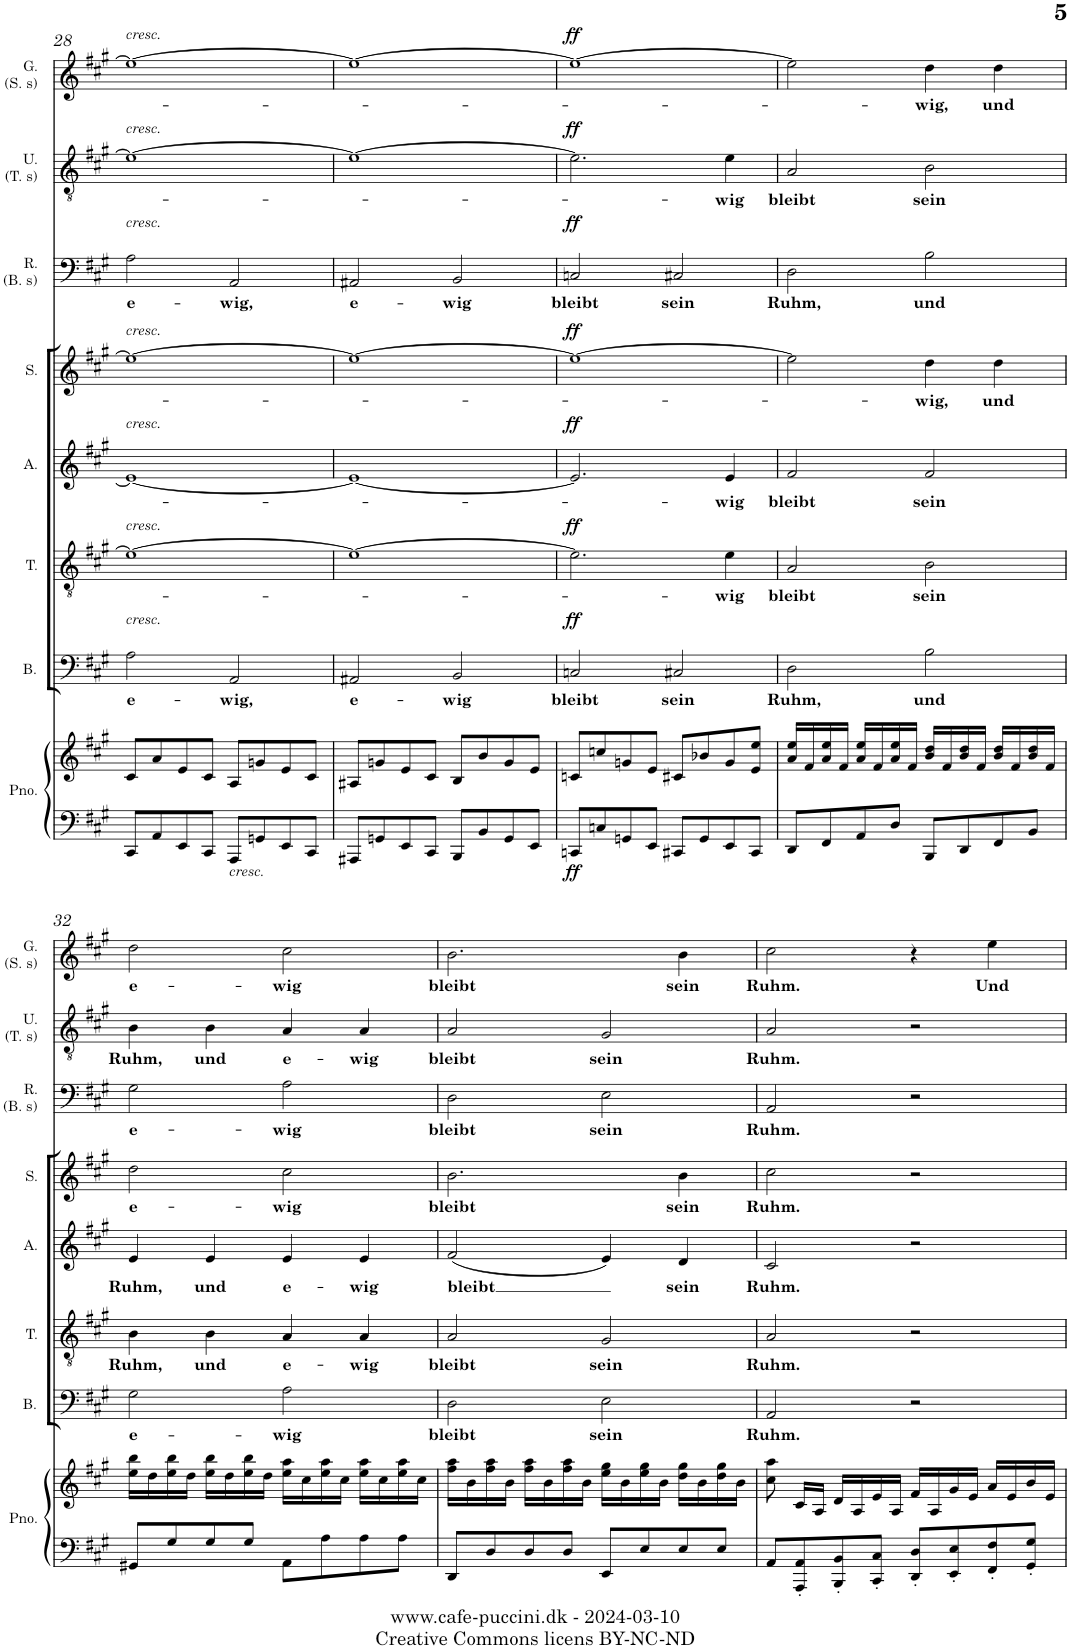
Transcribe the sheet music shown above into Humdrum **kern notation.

**kern	**kern	**dynam	**kern	**text	**dynam	**kern	**text	**dynam	**kern	**text	**dynam	**kern	**text	**dynam	**kern	**text	**dynam	**kern	**text	**dynam	**kern	**text	**dynam
*part8	*part8	*part8	*part7	*part7	*part7	*part6	*part6	*part6	*part5	*part5	*part5	*part4	*part4	*part4	*part3	*part3	*part3	*part2	*part2	*part2	*part1	*part1	*part1
*staff9	*staff8	*staff8/9	*staff7	*staff7	*staff7	*staff6	*staff6	*staff6	*staff5	*staff5	*staff5	*staff4	*staff4	*staff4	*staff3	*staff3	*staff3	*staff2	*staff2	*staff2	*staff1	*staff1	*staff1
*I"Piano	*	*	*I"Bass	*	*	*I"Tenor	*	*	*I"Alto	*	*	*I"Soprano	*	*	*I"Raphael (Bass solo)	*	*	*I"Uriel (Tenor solo)	*	*	*I"Gabriel (Soprano solo)	*	*
*I'Pno.	*	*	*I'B.	*	*	*I'T.	*	*	*I'A.	*	*	*I'S.	*	*	*I'R. (B. s)	*	*	*I'U. (T. s)	*	*	*I'G. (S. s)	*	*
!!LO:PB:g=z
*clefF4	*clefG2	*	*clefF4	*	*	*clefGv2	*	*	*clefG2	*	*	*clefG2	*	*	*clefF4	*	*	*clefGv2	*	*	*clefG2	*	*
*k[f#c#g#]	*k[f#c#g#]	*	*k[f#c#g#]	*	*	*k[f#c#g#]	*	*	*k[f#c#g#]	*	*	*k[f#c#g#]	*	*	*k[f#c#g#]	*	*	*k[f#c#g#]	*	*	*k[f#c#g#]	*	*
*M4/4	*M4/4	*	*M4/4	*	*	*M4/4	*	*	*M4/4	*	*	*M4/4	*	*	*M4/4	*	*	*M4/4	*	*	*M4/4	*	*
*met(c)	*met(c)	*	*met(c)	*	*	*met(c)	*	*	*met(c)	*	*	*met(c)	*	*	*met(c)	*	*	*met(c)	*	*	*met(c)	*	*
=28	=28	=28	=28	=28	=28	=28	=28	=28	=28	=28	=28	=28	=28	=28	=28	=28	=28	=28	=28	=28	=28	=28	=28
!	!	!	!	!	!	!	!	!	!	!	!	!	!	!	!	!	!	!	!	!	!LO:TX:a:i:t=cresc.	!	!
!	!	!	!	!	!	!	!	!	!	!	!	!	!	!	!	!	!	!LO:TX:a:i:t=cresc.	!	!	!	!	!
!	!	!	!	!	!	!	!	!	!	!	!	!	!	!	!LO:TX:a:i:t=cresc.	!	!	!	!	!	!	!	!
!	!	!	!	!	!	!	!	!	!	!	!	!LO:TX:a:i:t=cresc.	!	!	!	!	!	!	!	!	!	!	!
!	!	!	!	!	!	!	!	!	!LO:TX:a:i:t=cresc.	!	!	!	!	!	!	!	!	!	!	!	!	!	!
!	!	!	!	!	!	!LO:TX:a:i:t=cresc.	!	!	!	!	!	!	!	!	!	!	!	!	!	!	!	!	!
!	!	!	!LO:TX:a:i:t=cresc.	!	!	!	!	!	!	!	!	!	!	!	!	!	!	!	!	!	!	!	!
!	!	!	!	!LO:LY:b	!	!	!	!	!	!	!	!	!	!	!	!LO:LY:b	!	!	!	!	!	!	!
8CC#/L	8c#/L	.	2A\	e-	.	1e_	.	.	1e_	.	.	1ee_	.	.	2A\	e-	.	1e_	.	.	1ee_	.	.
8AA/	8a/	.	.	.	.	.	.	.	.	.	.	.	.	.	.	.	.	.	.	.	.	.	.
8EE/	8e/	.	.	.	.	.	.	.	.	.	.	.	.	.	.	.	.	.	.	.	.	.	.
8CC#/J	8c#/J	.	.	.	.	.	.	.	.	.	.	.	.	.	.	.	.	.	.	.	.	.	.
!LO:TX:b:i:t=cresc.	!	!	!	!	!	!	!	!	!	!	!	!	!	!	!	!	!	!	!	!	!	!	!
!	!	!	!	!LO:LY:b	!	!	!	!	!	!	!	!	!	!	!	!LO:LY:b	!	!	!	!	!	!	!
8AAA/L	8A/L	.	2AA/	-wig,	.	.	.	.	.	.	.	.	.	.	2AA/	-wig,	.	.	.	.	.	.	.
8GGn/	8gn/	.	.	.	.	.	.	.	.	.	.	.	.	.	.	.	.	.	.	.	.	.	.
8EE/	8e/	.	.	.	.	.	.	.	.	.	.	.	.	.	.	.	.	.	.	.	.	.	.
8CC#/J	8c#/J	.	.	.	.	.	.	.	.	.	.	.	.	.	.	.	.	.	.	.	.	.	.
=29	=29	=29	=29	=29	=29	=29	=29	=29	=29	=29	=29	=29	=29	=29	=29	=29	=29	=29	=29	=29	=29	=29	=29
!	!	!	!	!LO:LY:b	!	!	!	!	!	!	!	!	!	!	!	!LO:LY:b	!	!	!	!	!	!	!
8AAA#X/L	8A#X/L	.	2AA#X/	e-	.	1e_	.	.	1e_	.	.	1ee_	.	.	2AA#X/	e-	.	1e_	.	.	1ee_	.	.
8GGn/	8gn/	.	.	.	.	.	.	.	.	.	.	.	.	.	.	.	.	.	.	.	.	.	.
8EE/	8e/	.	.	.	.	.	.	.	.	.	.	.	.	.	.	.	.	.	.	.	.	.	.
8CC#/J	8c#/J	.	.	.	.	.	.	.	.	.	.	.	.	.	.	.	.	.	.	.	.	.	.
!	!	!	!	!LO:LY:b	!	!	!	!	!	!	!	!	!	!	!	!LO:LY:b	!	!	!	!	!	!	!
8BBB/L	8B/L	.	2BB/	-wig	.	.	.	.	.	.	.	.	.	.	2BB/	-wig	.	.	.	.	.	.	.
8BB/	8b/	.	.	.	.	.	.	.	.	.	.	.	.	.	.	.	.	.	.	.	.	.	.
8GG/	8g/	.	.	.	.	.	.	.	.	.	.	.	.	.	.	.	.	.	.	.	.	.	.
8EE/J	8e/J	.	.	.	.	.	.	.	.	.	.	.	.	.	.	.	.	.	.	.	.	.	.
=30	=30	=30	=30	=30	=30	=30	=30	=30	=30	=30	=30	=30	=30	=30	=30	=30	=30	=30	=30	=30	=30	=30	=30
!	!	!LO:DY:b=2	!	!LO:LY:b	!LO:DY:a	!	!	!LO:DY:a	!	!	!LO:DY:a	!	!	!LO:DY:a	!	!LO:LY:b	!LO:DY:a	!	!	!LO:DY:a	!	!	!LO:DY:a
8CCn/L	8cn/L	ff	2Cn/	bleibt	ff	2.e\]	.	ff	2.e/]	.	ff	1ee_	.	ff	2Cn/	bleibt	ff	2.e\]	.	ff	1ee_	.	ff
8Cn/	8ccn/	.	.	.	.	.	.	.	.	.	.	.	.	.	.	.	.	.	.	.	.	.	.
8GGn/	8gn/	.	.	.	.	.	.	.	.	.	.	.	.	.	.	.	.	.	.	.	.	.	.
8EE/J	8e/J	.	.	.	.	.	.	.	.	.	.	.	.	.	.	.	.	.	.	.	.	.	.
!	!	!	!	!LO:LY:b	!	!	!	!	!	!	!	!	!	!	!	!LO:LY:b	!	!	!	!	!	!	!
8CC#X/L	8c#X/L	.	2C#X/	sein	.	.	.	.	.	.	.	.	.	.	2C#X/	sein	.	.	.	.	.	.	.
8GG/	8b-X/	.	.	.	.	.	.	.	.	.	.	.	.	.	.	.	.	.	.	.	.	.	.
!	!	!	!	!	!	!	!LO:LY:b	!	!	!LO:LY:b	!	!	!	!	!	!	!	!	!LO:LY:b	!	!	!	!
8EE/	8g/	.	.	.	.	4e\	-wig	.	4e/	-wig	.	.	.	.	.	.	.	4e\	-wig	.	.	.	.
8CC#/J	8e/ 8ee/J	.	.	.	.	.	.	.	.	.	.	.	.	.	.	.	.	.	.	.	.	.	.
=31	=31	=31	=31	=31	=31	=31	=31	=31	=31	=31	=31	=31	=31	=31	=31	=31	=31	=31	=31	=31	=31	=31	=31
!	!	!	!	!LO:LY:b	!	!	!LO:LY:b	!	!	!LO:LY:b	!	!	!	!	!	!LO:LY:b	!	!	!LO:LY:b	!	!	!	!
8DD/L	16a/ 16ee/LL	.	2D\	Ruhm,	.	2A/	bleibt	.	2f#/	bleibt	.	2ee\]	.	.	2D\	Ruhm,	.	2A/	bleibt	.	2ee\]	.	.
.	16f#/	.	.	.	.	.	.	.	.	.	.	.	.	.	.	.	.	.	.	.	.	.	.
8FF#/	16a/ 16ee/	.	.	.	.	.	.	.	.	.	.	.	.	.	.	.	.	.	.	.	.	.	.
.	16f#/JJ	.	.	.	.	.	.	.	.	.	.	.	.	.	.	.	.	.	.	.	.	.	.
8AA/	16a/ 16ee/LL	.	.	.	.	.	.	.	.	.	.	.	.	.	.	.	.	.	.	.	.	.	.
.	16f#/	.	.	.	.	.	.	.	.	.	.	.	.	.	.	.	.	.	.	.	.	.	.
8D/J	16a/ 16ee/	.	.	.	.	.	.	.	.	.	.	.	.	.	.	.	.	.	.	.	.	.	.
.	16f#/JJ	.	.	.	.	.	.	.	.	.	.	.	.	.	.	.	.	.	.	.	.	.	.
!	!	!	!	!LO:LY:b	!	!	!LO:LY:b	!	!	!LO:LY:b	!	!	!LO:LY:b	!	!	!LO:LY:b	!	!	!LO:LY:b	!	!	!LO:LY:b	!
8BBB/L	16b/ 16dd/LL	.	2B\	und	.	2B\	sein	.	2f#/	sein	.	4dd\	-wig,	.	2B\	und	.	2B\	sein	.	4dd\	-wig,	.
.	16f#/	.	.	.	.	.	.	.	.	.	.	.	.	.	.	.	.	.	.	.	.	.	.
8DD/	16b/ 16dd/	.	.	.	.	.	.	.	.	.	.	.	.	.	.	.	.	.	.	.	.	.	.
.	16f#/JJ	.	.	.	.	.	.	.	.	.	.	.	.	.	.	.	.	.	.	.	.	.	.
!	!	!	!	!	!	!	!	!	!	!	!	!	!LO:LY:b	!	!	!	!	!	!	!	!	!LO:LY:b	!
8FF#/	16b/ 16dd/LL	.	.	.	.	.	.	.	.	.	.	4dd\	und	.	.	.	.	.	.	.	4dd\	und	.
.	16f#/	.	.	.	.	.	.	.	.	.	.	.	.	.	.	.	.	.	.	.	.	.	.
8BB/J	16b/ 16dd/	.	.	.	.	.	.	.	.	.	.	.	.	.	.	.	.	.	.	.	.	.	.
.	16f#/JJ	.	.	.	.	.	.	.	.	.	.	.	.	.	.	.	.	.	.	.	.	.	.
!!LO:LB:g=z
=32	=32	=32	=32	=32	=32	=32	=32	=32	=32	=32	=32	=32	=32	=32	=32	=32	=32	=32	=32	=32	=32	=32	=32
!	!	!	!	!LO:LY:b	!	!	!LO:LY:b	!	!	!LO:LY:b	!	!	!LO:LY:b	!	!	!LO:LY:b	!	!	!LO:LY:b	!	!	!LO:LY:b	!
8GG#X/L	16ee\ 16bb\LL	.	2G#\	e-	.	4B\	Ruhm,	.	4e/	Ruhm,	.	2dd\	e-	.	2G#\	e-	.	4B\	Ruhm,	.	2dd\	e-	.
.	16dd\	.	.	.	.	.	.	.	.	.	.	.	.	.	.	.	.	.	.	.	.	.	.
8G#/	16ee\ 16bb\	.	.	.	.	.	.	.	.	.	.	.	.	.	.	.	.	.	.	.	.	.	.
.	16dd\JJ	.	.	.	.	.	.	.	.	.	.	.	.	.	.	.	.	.	.	.	.	.	.
!	!	!	!	!	!	!	!LO:LY:b	!	!	!LO:LY:b	!	!	!	!	!	!	!	!	!LO:LY:b	!	!	!	!
8G#/	16ee\ 16bb\LL	.	.	.	.	4B\	und	.	4e/	und	.	.	.	.	.	.	.	4B\	und	.	.	.	.
.	16dd\	.	.	.	.	.	.	.	.	.	.	.	.	.	.	.	.	.	.	.	.	.	.
8G#/J	16ee\ 16bb\	.	.	.	.	.	.	.	.	.	.	.	.	.	.	.	.	.	.	.	.	.	.
.	16dd\JJ	.	.	.	.	.	.	.	.	.	.	.	.	.	.	.	.	.	.	.	.	.	.
!	!	!	!	!LO:LY:b	!	!	!LO:LY:b	!	!	!LO:LY:b	!	!	!LO:LY:b	!	!	!LO:LY:b	!	!	!LO:LY:b	!	!	!LO:LY:b	!
8AA\L	16ee\ 16aa\LL	.	2A\	-wig	.	4A/	e-	.	4e/	e-	.	2cc#\	-wig	.	2A\	-wig	.	4A/	e-	.	2cc#\	-wig	.
.	16cc#\	.	.	.	.	.	.	.	.	.	.	.	.	.	.	.	.	.	.	.	.	.	.
8A\	16ee\ 16aa\	.	.	.	.	.	.	.	.	.	.	.	.	.	.	.	.	.	.	.	.	.	.
.	16cc#\JJ	.	.	.	.	.	.	.	.	.	.	.	.	.	.	.	.	.	.	.	.	.	.
!	!	!	!	!	!	!	!LO:LY:b	!	!	!LO:LY:b	!	!	!	!	!	!	!	!	!LO:LY:b	!	!	!	!
8A\	16ee\ 16aa\LL	.	.	.	.	4A/	-wig	.	4e/	-wig	.	.	.	.	.	.	.	4A/	-wig	.	.	.	.
.	16cc#\	.	.	.	.	.	.	.	.	.	.	.	.	.	.	.	.	.	.	.	.	.	.
8A\J	16ee\ 16aa\	.	.	.	.	.	.	.	.	.	.	.	.	.	.	.	.	.	.	.	.	.	.
.	16cc#\JJ	.	.	.	.	.	.	.	.	.	.	.	.	.	.	.	.	.	.	.	.	.	.
=33	=33	=33	=33	=33	=33	=33	=33	=33	=33	=33	=33	=33	=33	=33	=33	=33	=33	=33	=33	=33	=33	=33	=33
!	!	!	!	!LO:LY:b	!	!	!LO:LY:b	!	!	!LO:LY:b	!	!	!LO:LY:b	!	!	!LO:LY:b	!	!	!LO:LY:b	!	!	!LO:LY:b	!
8DD/L	16ff#\ 16aa\LL	.	2D\	bleibt	.	2A/	bleibt	.	(2f#/	bleibt	.	2.b\	bleibt	.	2D\	bleibt	.	2A/	bleibt	.	2.b\	bleibt	.
.	16b\	.	.	.	.	.	.	.	.	.	.	.	.	.	.	.	.	.	.	.	.	.	.
8D/	16ff#\ 16aa\	.	.	.	.	.	.	.	.	.	.	.	.	.	.	.	.	.	.	.	.	.	.
.	16b\JJ	.	.	.	.	.	.	.	.	.	.	.	.	.	.	.	.	.	.	.	.	.	.
8D/	16ff#\ 16aa\LL	.	.	.	.	.	.	.	.	.	.	.	.	.	.	.	.	.	.	.	.	.	.
.	16b\	.	.	.	.	.	.	.	.	.	.	.	.	.	.	.	.	.	.	.	.	.	.
8D/J	16ff#\ 16aa\	.	.	.	.	.	.	.	.	.	.	.	.	.	.	.	.	.	.	.	.	.	.
.	16b\JJ	.	.	.	.	.	.	.	.	.	.	.	.	.	.	.	.	.	.	.	.	.	.
!	!	!	!	!LO:LY:b	!	!	!LO:LY:b	!	!	!	!	!	!	!	!	!LO:LY:b	!	!	!LO:LY:b	!	!	!	!
8EE/L	16ee\ 16gg#\LL	.	2E\	sein	.	2G#/	sein	.	4e/)	.	.	.	.	.	2E\	sein	.	2G#/	sein	.	.	.	.
.	16b\	.	.	.	.	.	.	.	.	.	.	.	.	.	.	.	.	.	.	.	.	.	.
8E/	16ee\ 16gg#\	.	.	.	.	.	.	.	.	.	.	.	.	.	.	.	.	.	.	.	.	.	.
.	16b\JJ	.	.	.	.	.	.	.	.	.	.	.	.	.	.	.	.	.	.	.	.	.	.
!	!	!	!	!	!	!	!	!	!	!LO:LY:b	!	!	!LO:LY:b	!	!	!	!	!	!	!	!	!LO:LY:b	!
8E/	16dd\ 16gg#\LL	.	.	.	.	.	.	.	4d/	sein	.	4b\	sein	.	.	.	.	.	.	.	4b\	sein	.
.	16b\	.	.	.	.	.	.	.	.	.	.	.	.	.	.	.	.	.	.	.	.	.	.
8E/J	16dd\ 16gg#\	.	.	.	.	.	.	.	.	.	.	.	.	.	.	.	.	.	.	.	.	.	.
.	16b\JJ	.	.	.	.	.	.	.	.	.	.	.	.	.	.	.	.	.	.	.	.	.	.
=34	=34	=34	=34	=34	=34	=34	=34	=34	=34	=34	=34	=34	=34	=34	=34	=34	=34	=34	=34	=34	=34	=34	=34
!	!	!	!	!LO:LY:b	!	!	!LO:LY:b	!	!	!LO:LY:b	!	!	!LO:LY:b	!	!	!LO:LY:b	!	!	!LO:LY:b	!	!	!LO:LY:b	!
8AA/L	8cc#\ 8aa\	.	2AA/	Ruhm.	.	2A/	Ruhm.	.	2c#/	Ruhm.	.	2cc#\	Ruhm.	.	2AA/	Ruhm.	.	2A/	Ruhm.	.	2cc#\	Ruhm.	.
8AAA/' 8AA/'	16c#/LL	.	.	.	.	.	.	.	.	.	.	.	.	.	.	.	.	.	.	.	.	.	.
.	16A/JJ	.	.	.	.	.	.	.	.	.	.	.	.	.	.	.	.	.	.	.	.	.	.
8BBB/' 8BB/'	16d/LL	.	.	.	.	.	.	.	.	.	.	.	.	.	.	.	.	.	.	.	.	.	.
.	16A/	.	.	.	.	.	.	.	.	.	.	.	.	.	.	.	.	.	.	.	.	.	.
8CC#/' 8C#/'J	16e/	.	.	.	.	.	.	.	.	.	.	.	.	.	.	.	.	.	.	.	.	.	.
.	16A/JJ	.	.	.	.	.	.	.	.	.	.	.	.	.	.	.	.	.	.	.	.	.	.
8DD/' 8D/'L	16f#/LL	.	2r	.	.	2r	.	.	2r	.	.	2r	.	.	2r	.	.	2r	.	.	4r	.	.
.	16A/	.	.	.	.	.	.	.	.	.	.	.	.	.	.	.	.	.	.	.	.	.	.
8EE/' 8E/'	16g#/	.	.	.	.	.	.	.	.	.	.	.	.	.	.	.	.	.	.	.	.	.	.
.	16e/JJ	.	.	.	.	.	.	.	.	.	.	.	.	.	.	.	.	.	.	.	.	.	.
!	!	!	!	!	!	!	!	!	!	!	!	!	!	!	!	!	!	!	!	!	!	!LO:LY:b	!
8FF#/' 8F#/'	16a/LL	.	.	.	.	.	.	.	.	.	.	.	.	.	.	.	.	.	.	.	4ee\	Und	.
.	16e/	.	.	.	.	.	.	.	.	.	.	.	.	.	.	.	.	.	.	.	.	.	.
8GG#/' 8G#/'J	16b/	.	.	.	.	.	.	.	.	.	.	.	.	.	.	.	.	.	.	.	.	.	.
.	16e/JJ	.	.	.	.	.	.	.	.	.	.	.	.	.	.	.	.	.	.	.	.	.	.
=	=	=	=	=	=	=	=	=	=	=	=	=	=	=	=	=	=	=	=	=	=	=	=
*-	*-	*-	*-	*-	*-	*-	*-	*-	*-	*-	*-	*-	*-	*-	*-	*-	*-	*-	*-	*-	*-	*-	*-
